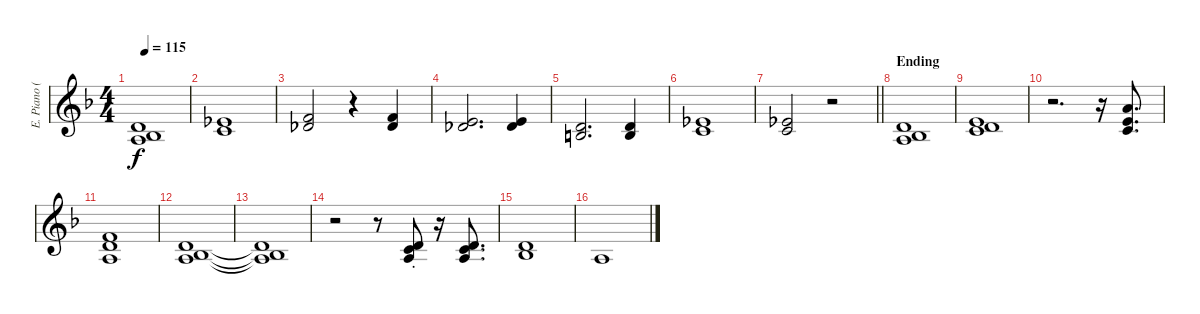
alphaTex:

\track ("E. Piano (Left)" "E. Piano (") {instrument electricpiano1}
\staff {score}
\tuning (E5 B4 G4 D4 A3 E3) {hide}
\ts (4 4)
\tempo 115
\clef g2
\ks f
(0.4 0.5 6.6).1{dy f} |
(1.4 3.5).1 |
(3.4 4.5).2 r.4 (3.4 4.5).4 |
(2.4 4.5).2{d} (2.4 4.5).4 |
(0.4 2.5).2{d} (0.4 2.5).4 |
(1.4 3.5).1 |
\barLineRight lightlight
(1.4 3.5).2 r.2 |
\section ("" "Ending")
(0.4 0.5 6.6).1 |
(0.4 3.5 12.6).1 |
r.2{d} r.16 (2.3 2.4 3.5).8{d} |
(0.4 0.5 13.6).1 |
(0.4 0.5 6.6).1 |
(0.4{t} 0.5{t} 6.6{t}).1 |
r.2 r.8 (0.4 0.5 8.6{st}).8 r.16 (0.4 0.5 8.6).8{d} |
(0.4 1.5).1 |
0.5.1
